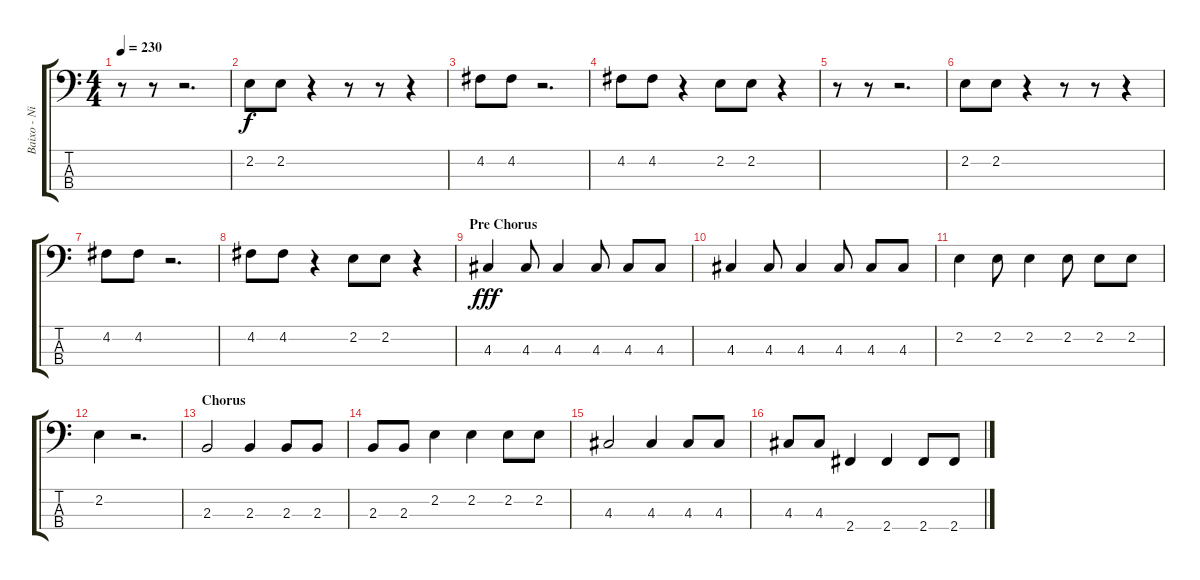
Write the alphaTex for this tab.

\track ("Baixo - Nikola" "Baixo - Ni") {instrument electricbasspick}
\staff {score tabs}
\tuning (G2 D2 A1 E1) {hide}
\ts (4 4)
\tempo 230
\clef f4
\ks c
r.8{dy f} r.8 r.2{d} |
2.2.8 2.2.8 r.4 r.8 r.8 r.4 |
4.2.8 4.2.8 r.2{d} |
4.2.8 4.2.8 r.4 2.2.8 2.2.8 r.4 |
r.8 r.8 r.2{d} |
2.2.8 2.2.8 r.4 r.8 r.8 r.4 |
4.2.8 4.2.8 r.2{d} |
4.2.8 4.2.8 r.4 2.2.8 2.2.8 r.4 |
\section ("" "Pre Chorus")
4.3.4{dy fff} 4.3.8 4.3.4 4.3.8 4.3.8 4.3.8 |
4.3.4 4.3.8 4.3.4 4.3.8 4.3.8 4.3.8 |
2.2.4 2.2.8 2.2.4 2.2.8 2.2.8 2.2.8 |
2.2.4 r.2{d} |
\section ("" "Chorus")
2.3.2 2.3.4 2.3.8 2.3.8 |
2.3.8 2.3.8 2.2.4 2.2.4 2.2.8 2.2.8 |
4.3.2 4.3.4 4.3.8 4.3.8 |
4.3.8 4.3.8 2.4.4 2.4.4 2.4.8 2.4.8
